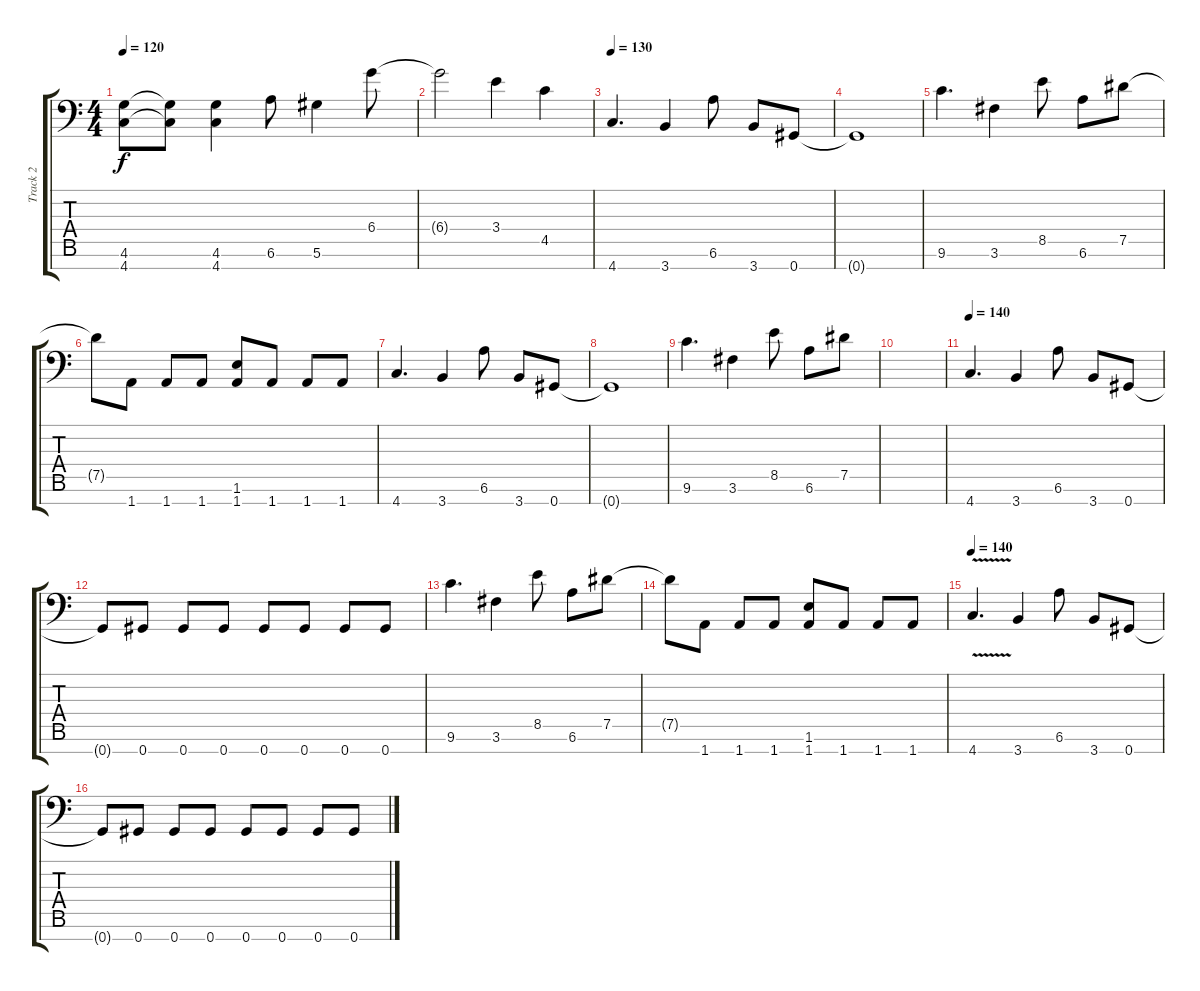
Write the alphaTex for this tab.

\track ("Track 2" "Track 2") {instrument overdrivenguitar}
\staff {score tabs}
\tuning (Eb4 Bb3 Gb3 Db3 Ab2 Eb2 Ab1) {hide}
\ts (4 4)
\tempo 120
\clef f4
\ks c
(4.6 4.7).8{dy f} (4.6{t} 4.7{t}).8 (4.6 4.7).4 6.6.8 5.6.4 6.4.8 |
6.4{t}.2 3.4.4 4.5.4 |
\tempo 130
4.7.4{d} 3.7.4 6.6.8 3.7.8 0.7.8 |
0.7{t}.1 |
9.6.4{d} 3.6.4 8.5.8 6.6.8 7.5.8 |
7.5{t}.8 1.7.8 1.7.8 1.7.8 (1.6 1.7).8 1.7.8 1.7.8 1.7.8 |
4.7.4{d} 3.7.4 6.6.8 3.7.8 0.7.8 |
0.7{t}.1 |
9.6.4{d} 3.6.4 8.5.8 6.6.8 7.5.8 |
|
\tempo 130
\tempo 140
4.7.4{d} 3.7.4 6.6.8 3.7.8 0.7.8 |
0.7{t}.8 0.7.8 0.7.8 0.7.8 0.7.8 0.7.8 0.7.8 0.7.8 |
9.6.4{d} 3.6.4 8.5.8 6.6.8 7.5.8 |
7.5{t}.8 1.7.8 1.7.8 1.7.8 (1.6 1.7).8 1.7.8 1.7.8 1.7.8 |
\tempo 130
\tempo 140
4.7{v}.4{d} 3.7.4 6.6.8 3.7.8 0.7.8 |
0.7{t}.8 0.7.8 0.7.8 0.7.8 0.7.8 0.7.8 0.7.8 0.7.8
